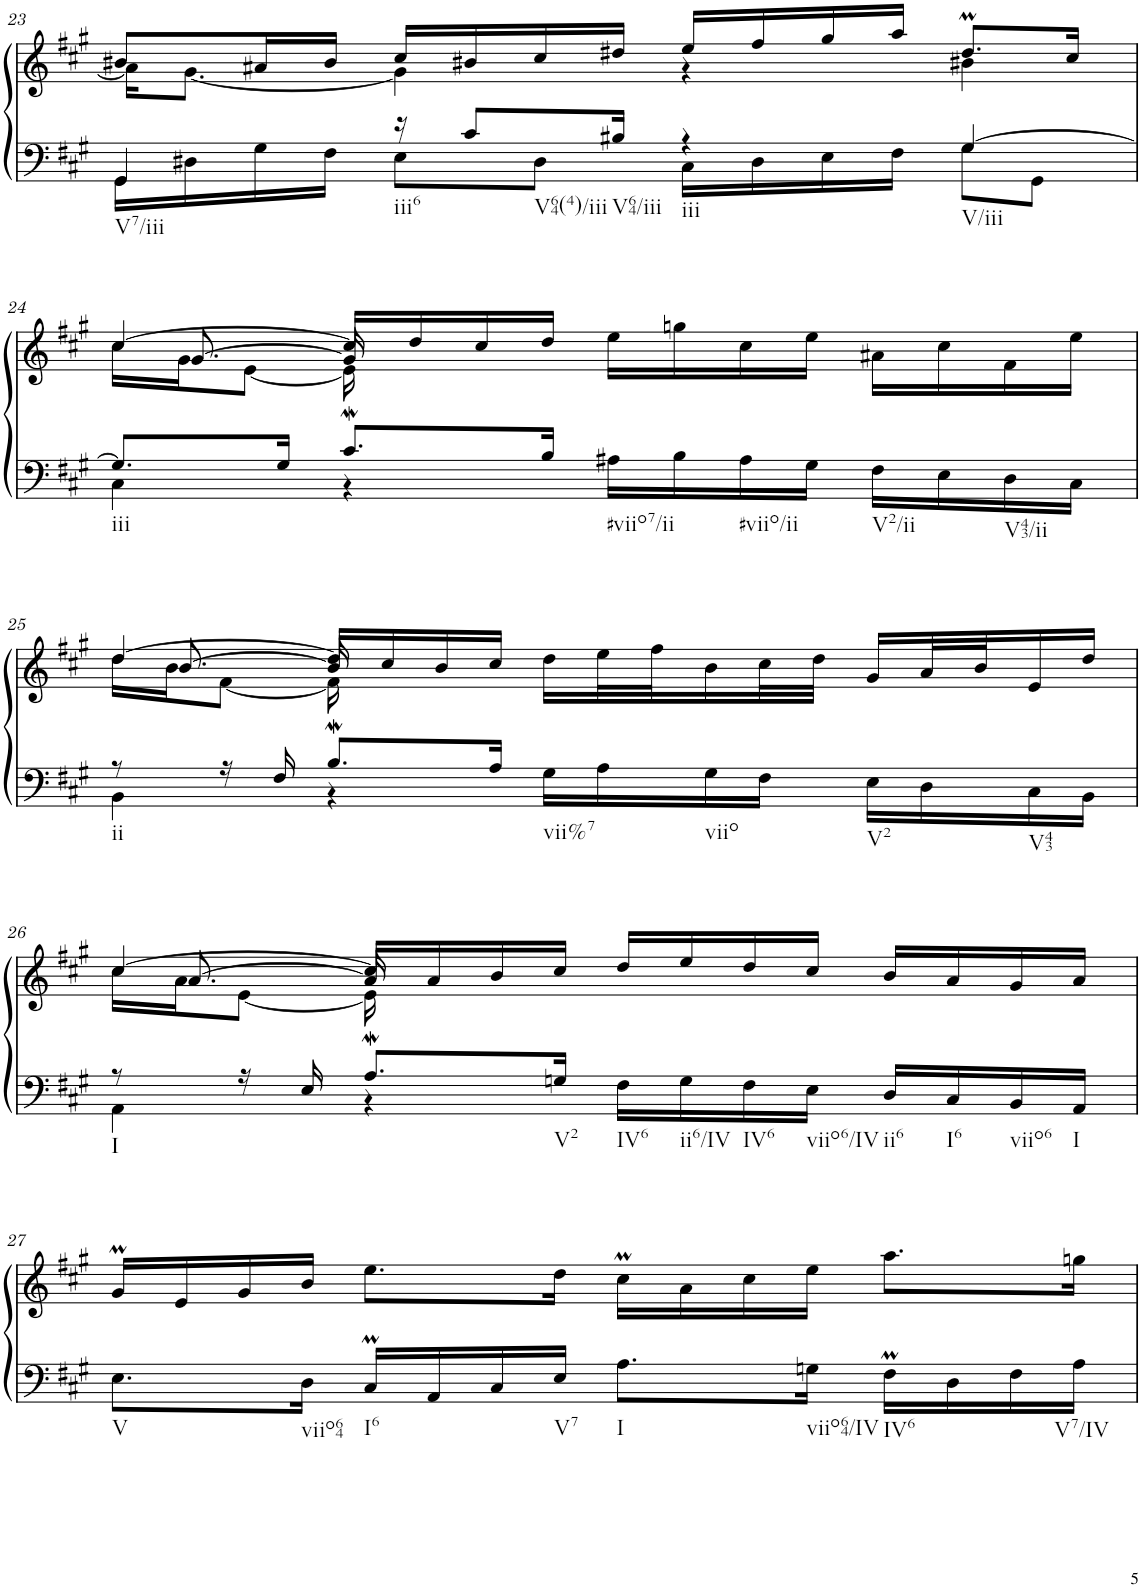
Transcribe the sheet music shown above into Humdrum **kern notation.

**kern	**kern
*part1	*part1
*staff2	*staff1
*I"unbenannt1	*
!!LO:PB:g=z
*clefF4	*clefG2
*k[f#c#g#]	*k[f#c#g#]
*M4/4	*M4/4
=23	=23
*^	*^
!LO:TX:b:t=V7/iii	!	!	!
4GG#/	16GG#\LL	8b#X/L	16a\KL]
.	16D#X\	.	[8.g#\J
.	16G#\	16a#X/L	.
.	16F#\JJ	16b#/JJ	.
!LO:TX:b:t=iii6	!	!	!
16r	8E\L	16cc#/LL	4g#\]
!LO:TX:b:t=V64(4)/iii	!	!	!
8c#/L	.	16b#X/	.
.	8D#\J	16cc#/	.
!LO:TX:b:t=V64/iii	!	!	!
16B#X/Jk	.	16dd#X/JJ	.
!LO:TX:b:t=iii	!	!	!
4r	16C#\LL	16ee/LL	4r
.	16D#\	16ff#/	.
.	16E\	16gg#/	.
.	16F#\JJ	16aa/JJ	.
!LO:TX:b:t=V/iii	!	!	!
[4G#/	8G#\L	8.dd#m/L	4b#X\
.	8GG#\J	.	.
.	.	16cc#/Jk	.
!!LO:LB:g=z
=24	=24	=24	=24
*	*	*	*^
!LO:TX:b:t=iii	!	!	!	!
8.G#/L]	4C#\	[4cc#/	16cc#\LL	16ryy
.	.	.	16g#\J	[8.g#/
.	.	.	[8e\J	.
16G#/Jk	.	.	.	.
8.c#W/L	4r	16cc#/LL]	16e\]	16g#/]
.	.	16dd/	2ryy	2ryy
.	.	16cc#/	.	.
16B/Jk	.	16dd/JJ	.	.
!LO:TX:b:t=#viio7/ii	!	!	!	!
!LO:TX:b:t=#viio/ii	!	!	!	!
!LO:TX:b:t=V2/ii	!	!	!	!
!LO:TX:b:t=V43/ii	!	!	!	!
2ryy	16A#X\LL	16ee\LL	.	.
.	16B\	16ggn\	.	.
.	16A#\	16cc#\	.	.
.	16G#\JJ	16ee\JJ	.	.
.	16F#\LL	16a#X\LL	.	.
.	16E\	16cc#\	8.ryy	8.ryy
.	16D\	16f#\	.	.
.	16C#\JJ	16ee\JJ	.	.
!!LO:LB:g=z	!!	!!
=25	=25	=25	=25	=25
!LO:TX:b:t=ii	!	!	!	!
8r	4BB\	[4dd/	16dd\LL	16ryy
.	.	.	16b\J	[8.b/
16r	.	.	[8f#\J	.
16F#/	.	.	.	.
8.BW/L	4r	16dd/LL]	16f#\]	16b/]
.	.	16cc#/	2ryy	2ryy
.	.	16b/	.	.
16A/Jk	.	16cc#/JJ	.	.
!LO:TX:b:t=vii%7	!	!	!	!
16G#\LL	2ryy	16dd\LL	.	.
16A\	.	32ee\L	.	.
.	.	32ff#\J	.	.
!LO:TX:b:t=viio	!	!	!	!
16G#\	.	16b\	.	.
16F#\JJ	.	32cc#\L	.	.
.	.	32dd\JJJ	.	.
!LO:TX:b:t=V2	!	!	!	!
16E\LL	.	16g#/LL	.	.
16D\	.	32a/L	8.ryy	8.ryy
.	.	32b/J	.	.
!LO:TX:b:t=V43	!	!	!	!
16C#\	.	16e/	.	.
16BB\JJ	.	16dd/JJ	.	.
!!LO:LB:g=z	!!	!!
=26	=26	=26	=26	=26
!LO:TX:b:t=I	!	!	!	!
8r	4AA\	[4cc#/	16cc#\LL	16ryy
.	.	.	16a\J	[8.a/
16r	.	.	[8e\J	.
16E/	.	.	.	.
8.Aw/L	4r	16cc#/LL]	16e\]	16a/]
.	.	16a/	2ryy	2ryy
.	.	16b/	.	.
!LO:TX:b:t=V2	!	!	!	!
16Gn/Jk	.	16cc#/JJ	.	.
!LO:TX:b:t=IV6	!	!	!	!
16F#\LL	2ryy	16dd/LL	.	.
!LO:TX:b:t=ii6/IV	!	!	!	!
16G\	.	16ee/	.	.
!LO:TX:b:t=IV6	!	!	!	!
16F#\	.	16dd/	.	.
!LO:TX:b:t=viio6/IV	!	!	!	!
16E\JJ	.	16cc#/JJ	.	.
!LO:TX:b:t=ii6	!	!	!	!
16D/LL	.	16b/LL	.	.
!LO:TX:b:t=I6	!	!	!	!
16C#/	.	16a/	8.ryy	8.ryy
!LO:TX:b:t=viio6	!	!	!	!
16BB/	.	16g#/	.	.
!LO:TX:b:t=I	!	!	!	!
16AA/JJ	.	16a/JJ	.	.
*v	*v	*	*	*
*	*v	*v	*v
!!LO:LB:g=z
=27	=27
!LO:TX:b:t=V	!
8.E\L	16g#m/LL
.	16e/
.	16g#/
!LO:TX:b:t=viio64	!
16D\Jk	16b/JJ
!LO:TX:b:t=I6	!
16C#m/LL	8.ee\L
16AA/	.
16C#/	.
!LO:TX:b:t=V7	!
16E/JJ	16dd\Jk
!LO:TX:b:t=I	!
8.A\L	16cc#m\LL
.	16a\
.	16cc#\
!LO:TX:b:t=viio64/IV	!
16Gn\Jk	16ee\JJ
!LO:TX:b:t=IV6	!
16F#M\LL	8.aa\L
16D\	.
16F#\	.
!LO:TX:b:t=V7/IV	!
16A\JJ	16ggn\Jk
=	=
*-	*-
